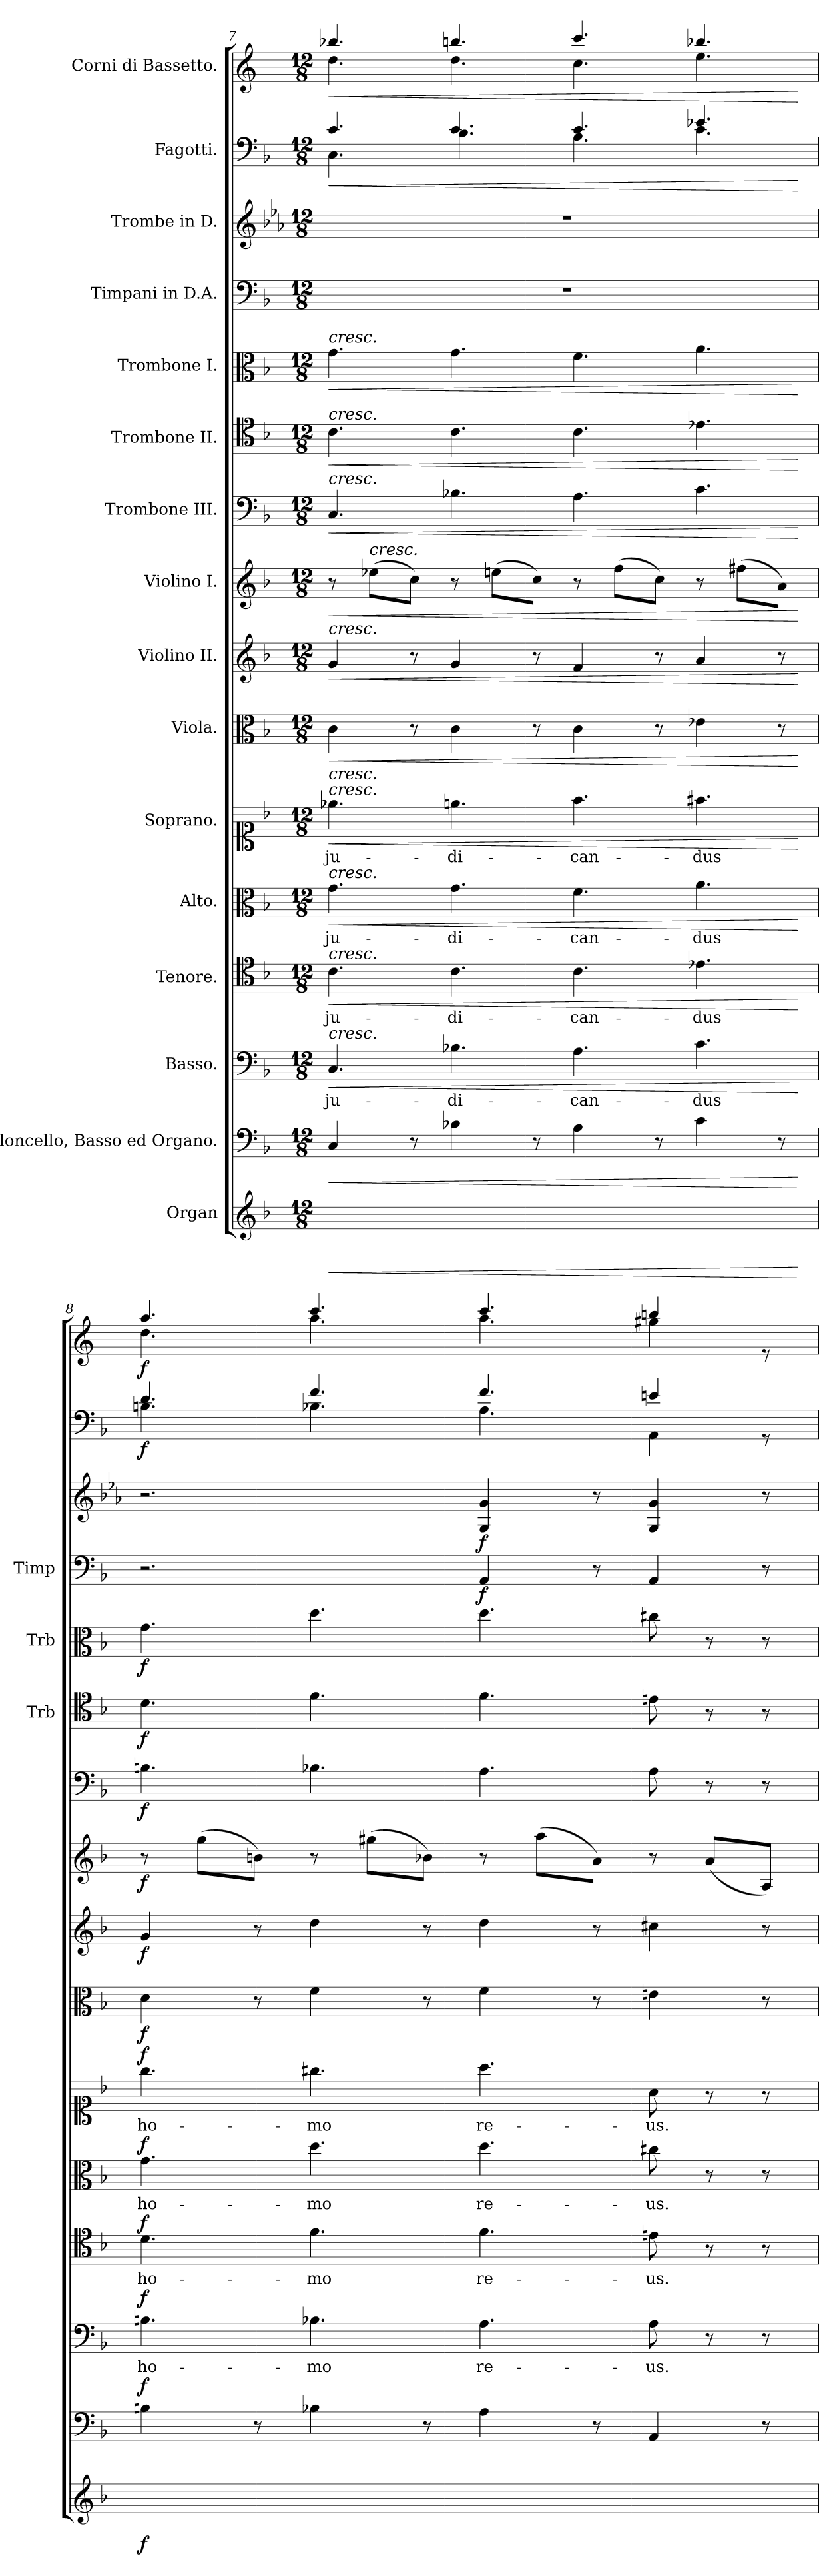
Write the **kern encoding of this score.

**kern	**dynam	**kern	**dynam	**kern	**text	**dynam	**kern	**text	**dynam	**kern	**text	**dynam	**kern	**text	**dynam	**kern	**dynam	**kern	**dynam	**kern	**dynam	**kern	**dynam	**kern	**dynam	**kern	**dynam	**kern	**dynam	**kern	**dynam	**kern	**dynam	**kern	**dynam
*part16	*part16	*part15	*part15	*part14	*part14	*part14	*part13	*part13	*part13	*part12	*part12	*part12	*part11	*part11	*part11	*part10	*part10	*part9	*part9	*part8	*part8	*part7	*part7	*part6	*part6	*part5	*part5	*part4	*part4	*part3	*part3	*part2	*part2	*part1	*part1
*staff16	*staff16	*staff15	*staff15	*staff14	*staff14	*staff14	*staff13	*staff13	*staff13	*staff12	*staff12	*staff12	*staff11	*staff11	*staff11	*staff10	*staff10	*staff9	*staff9	*staff8	*staff8	*staff7	*staff7	*staff6	*staff6	*staff5	*staff5	*staff4	*staff4	*staff3	*staff3	*staff2	*staff2	*staff1	*staff1
*I"Organ	*	*I"Violoncello, Basso ed Organo.	*	*I"Basso.	*	*	*I"Tenore.	*	*	*I"Alto.	*	*	*I"Soprano.	*	*	*I"Viola.	*	*I"Violino II.	*	*I"Violino I.	*	*I"Trombone III.	*	*I"Trombone II.	*	*I"Trombone I.	*	*I"Timpani in D.A.	*	*I"Trombe in D.	*	*I"Fagotti.	*	*I"Corni di Bassetto.	*
*	*	*	*	*	*	*	*	*	*	*	*	*	*	*	*	*	*	*	*	*	*	*	*	*I'Trb	*	*I'Trb	*	*I'Timp	*	*	*	*	*	*	*
*clefG2	*	*clefF4	*	*clefF4	*	*	*clefC4	*	*	*clefC3	*	*	*clefC1	*	*	*clefC3	*	*clefG2	*	*clefG2	*	*clefF4	*	*clefC4	*	*clefC3	*	*clefF4	*	*clefG2	*	*clefF4	*	*clefG2	*
*	*	*	*	*	*	*	*	*	*	*	*	*	*	*	*	*	*	*	*	*	*	*	*	*	*	*	*	*	*	*ITrd-1c-2	*	*	*	*ITrd4c7	*
*k[b-]	*	*k[b-]	*	*k[b-]	*	*	*k[b-]	*	*	*k[b-]	*	*	*k[b-]	*	*	*k[b-]	*	*k[b-]	*	*k[b-]	*	*k[b-]	*	*k[b-]	*	*k[b-]	*	*k[b-]	*	*k[b-]	*	*k[b-]	*	*k[b-]	*
*M12/8	*	*M12/8	*	*M12/8	*	*	*M12/8	*	*	*M12/8	*	*	*M12/8	*	*	*M12/8	*	*M12/8	*	*M12/8	*	*M12/8	*	*M12/8	*	*M12/8	*	*M12/8	*	*M12/8	*	*M12/8	*	*M12/8	*
=7	=7	=7	=7	=7	=7	=7	=7	=7	=7	=7	=7	=7	=7	=7	=7	=7	=7	=7	=7	=7	=7	=7	=7	=7	=7	=7	=7	=7	=7	=7	=7	=7	=7	=7	=7
!	!	!	!	!	!	!	!	!	!	!	!	!	!	!	!	!	!	!	!	!	!	!	!	!	!	!	!	!	!	!	!	!	!	!LO:TX:a:i:t=cresc.	!
!	!	!	!	!	!	!	!	!	!	!	!	!	!	!	!	!	!	!	!	!	!	!	!	!	!	!	!	!	!	!	!	!LO:TX:b:i:t=cresc.	!	!	!
!	!	!	!	!	!	!	!	!	!	!	!	!	!	!	!	!	!	!	!	!	!	!	!	!	!	!LO:TX:a:i:t=cresc.	!	!	!	!	!	!	!	!	!
!	!	!	!	!	!	!	!	!	!	!	!	!	!	!	!	!	!	!	!	!	!	!	!	!LO:TX:a:i:t=cresc.	!	!	!	!	!	!	!	!	!	!	!
!	!	!	!	!	!	!	!	!	!	!	!	!	!	!	!	!	!	!	!	!	!	!LO:TX:a:i:t=cresc.	!	!	!	!	!	!	!	!	!	!	!	!	!
!	!	!	!	!	!	!	!	!	!	!	!	!	!	!	!	!	!	!LO:TX:a:i:t=cresc.	!	!	!	!	!	!	!	!	!	!	!	!	!	!	!	!	!
!	!	!	!	!	!	!	!	!	!	!	!	!	!	!	!	!LO:TX:b:i:t=cresc.	!	!	!	!	!	!	!	!	!	!	!	!	!	!	!	!	!	!	!
!	!	!	!	!	!	!	!	!	!	!	!	!	!LO:TX:a:i:t=cresc.	!	!	!	!	!	!	!	!	!	!	!	!	!	!	!	!	!	!	!	!	!	!
!	!	!	!	!	!	!	!	!	!	!LO:TX:a:i:t=cresc.	!	!	!	!	!	!	!	!	!	!	!	!	!	!	!	!	!	!	!	!	!	!	!	!	!
!	!	!	!	!	!	!	!LO:TX:a:i:t=cresc.	!	!	!	!	!	!	!	!	!	!	!	!	!	!	!	!	!	!	!	!	!	!	!	!	!	!	!	!
!	!	!	!	!LO:TX:a:i:t=cresc.	!	!	!	!	!	!	!	!	!	!	!	!	!	!	!	!	!	!	!	!	!	!	!	!	!	!	!	!	!	!	!
!	!	!LO:TX:a:i:t=cresc.	!	!	!	!	!	!	!	!	!	!	!	!	!	!	!	!	!	!	!	!	!	!	!	!	!	!	!	!	!	!	!	!	!
!	!LO:HP:b	!	!LO:HP:b	!	!LO:LY:b	!LO:HP:b	!	!LO:LY:b	!LO:HP:b	!	!LO:LY:b	!LO:HP:b	!	!LO:LY:b	!LO:HP:b	!	!LO:HP:b	!	!LO:HP:b	!	!LO:HP:b	!	!LO:HP:b	!	!LO:HP:b	!	!LO:HP:b	!	!	!	!	!	!LO:HP:b	!	!LO:HP:b
*	*	*^	*	*	*	*	*	*	*	*	*	*	*	*	*	*	*	*	*	*	*	*	*	*	*	*	*	*	*	*	*	*^	*	*^	*
4C/yy	<	4C/	4CC/yy	<	4.C/	ju-	<	4.c\	ju-	<	4.g\	ju-	<	4.ee-X\	ju-	<	4c\	<	4g/	<	8r	<	4.C/	<	4.c\	<	4.g\	<	1.r	.	1.r	.	4.c/	4.C\	<	4.ee-X/	4.g\	<
!	!	!	!	!	!	!	!	!	!	!	!	!	!	!	!	!	!	!	!	!	!LO:TX:a:i:t=cresc.	!	!	!	!	!	!	!	!	!	!	!	!	!	!	!	!	!
.	.	.	.	.	.	.	.	.	.	.	.	.	.	.	.	.	.	.	.	.	(>8ee-X\L	.	.	.	.	.	.	.	.	.	.	.	.	.	.	.	.	.
8ryy	.	8r	8ryy	.	.	.	.	.	.	.	.	.	.	.	.	.	8r	.	8r	.	8cc\J)	.	.	.	.	.	.	.	.	.	.	.	.	.	.	.	.	.
!	!	!	!	!	!	!LO:LY:b	!	!	!LO:LY:b	!	!	!LO:LY:b	!	!	!LO:LY:b	!	!	!	!	!	!	!	!	!	!	!	!	!	!	!	!	!	!	!	!	!	!	!
4B-X\yy	.	4B-X\	4BB-X\yy	.	4.B-X\	-di-	.	4.c\	-di-	.	4.g\	-di-	.	4.een\	-di-	.	4c\	.	4g/	.	8r	.	4.B-X\	.	4.c\	.	4.g\	.	.	.	.	.	4.c/	4.B-\	.	4.een/	4.g\	.
.	.	.	.	.	.	.	.	.	.	.	.	.	.	.	.	.	.	.	.	.	(>8een\L	.	.	.	.	.	.	.	.	.	.	.	.	.	.	.	.	.
8ryy	.	8r	8ryy	.	.	.	.	.	.	.	.	.	.	.	.	.	8r	.	8r	.	8cc\J)	.	.	.	.	.	.	.	.	.	.	.	.	.	.	.	.	.
!	!	!	!	!	!	!LO:LY:b	!	!	!LO:LY:b	!	!	!LO:LY:b	!	!	!LO:LY:b	!	!	!	!	!	!	!	!	!	!	!	!	!	!	!	!	!	!	!	!	!	!	!
4A\yy	.	4A\	4AA\yy	.	4.A\	-can-	.	4.c\	-can-	.	4.f\	-can-	.	4.ff\	-can-	.	4c\	.	4f/	.	8r	.	4.A\	.	4.c\	.	4.f\	.	.	.	.	.	4.c/	4.A\	.	4.ff/	4.f\	.
.	.	.	.	.	.	.	.	.	.	.	.	.	.	.	.	.	.	.	.	.	(>8ff\L	.	.	.	.	.	.	.	.	.	.	.	.	.	.	.	.	.
8ryy	.	8r	8ryy	.	.	.	.	.	.	.	.	.	.	.	.	.	8r	.	8r	.	8cc\J)	.	.	.	.	.	.	.	.	.	.	.	.	.	.	.	.	.
!	!	!	!	!	!	!LO:LY:b	!	!	!LO:LY:b	!	!	!LO:LY:b	!	!	!LO:LY:b	!	!	!	!	!	!	!	!	!	!	!	!	!	!	!	!	!	!	!	!	!	!	!
4c\yy	.	4c\	4C\yy	.	4.c\	-dus	.	4.e-X\	-dus	.	4.a\	-dus	.	4.ff#X\	-dus	.	4e-X\	.	4a/	.	8r	.	4.c\	.	4.e-X\	.	4.a\	.	.	.	.	.	4.e-X/	4.c\	.	4.ee-X/	4.a\	.
.	.	.	.	.	.	.	.	.	.	.	.	.	.	.	.	.	.	.	.	.	(>8ff#X\L	.	.	.	.	.	.	.	.	.	.	.	.	.	.	.	.	.
8ryy	.	8r	8ryy	.	.	.	.	.	.	.	.	.	.	.	.	.	8r	.	8r	.	8a\J)	.	.	.	.	.	.	.	.	.	.	.	.	.	.	.	.	.
*	*	*	*	*	*	*	*	*	*	*	*	*	*	*	*	*	*	*	*	*	*	*	*	*	*	*	*	*	*	*	*	*	*v	*v	*	*	*	*
*	*	*v	*v	*	*	*	*	*	*	*	*	*	*	*	*	*	*	*	*	*	*	*	*	*	*	*	*	*	*	*	*	*	*	*	*v	*v	*
.	[	.	[	.	.	[	.	.	[	.	.	[	.	.	[	.	[	.	[	.	[	.	[	.	[	.	[	.	.	.	.	.	[	.	[
!!LO:PB:g=z
=8	=8	=8	=8	=8	=8	=8	=8	=8	=8	=8	=8	=8	=8	=8	=8	=8	=8	=8	=8	=8	=8	=8	=8	=8	=8	=8	=8	=8	=8	=8	=8	=8	=8	=8	=8
*	*	*^	*	*	*	*	*	*	*	*	*	*	*	*	*	*	*	*	*	*	*	*	*	*	*	*	*	*	*	*	*	*	*	*	*
!	!LO:DY:b	!	!	!LO:DY:a	!	!LO:LY:b	!LO:DY:a	!	!LO:LY:b	!LO:DY:a	!	!LO:LY:b	!LO:DY:a	!	!LO:LY:b	!LO:DY:a	!	!LO:DY:b	!	!LO:DY:b	!	!LO:DY:b	!	!LO:DY:b	!	!LO:DY:b	!	!LO:DY:b	!	!	!	!	!	!LO:DY:b	!	!LO:DY:b
*	*	*	*	*	*	*	*	*	*	*	*	*	*	*	*	*	*	*	*	*	*	*	*	*	*	*	*	*	*	*	*	*	*^	*	*^	*
4Bn\yy 4d\yy 4g\yy	f	4Bn\	4BBn\yy	f	4.Bn\	ho-	f	4.d\	ho-	f	4.g\	ho-	f	4.gg\	ho-	f	4d\	f	4g/	f	8r	f	4.Bn\	f	4.d\	f	4.g\	f	2.r	.	2.r	.	4.d/	4.Bn\	f	4.dd/	4.g\	f
.	.	.	.	.	.	.	.	.	.	.	.	.	.	.	.	.	.	.	.	.	(>8gg\L	.	.	.	.	.	.	.	.	.	.	.	.	.	.	.	.	.
8ryy	.	8r	8ryy	.	.	.	.	.	.	.	.	.	.	.	.	.	8r	.	8r	.	8bn\J)	.	.	.	.	.	.	.	.	.	.	.	.	.	.	.	.	.
!	!	!	!	!	!	!LO:LY:b	!	!	!LO:LY:b	!	!	!LO:LY:b	!	!	!LO:LY:b	!	!	!	!	!	!	!	!	!	!	!	!	!	!	!	!	!	!	!	!	!	!	!
4B-X\yy 4d\yy 4g#X\yy	.	4B-X\	4BB-X\yy	.	4.B-X\	-mo	.	4.f\	-mo	.	4.dd\	-mo	.	4.gg#X\	-mo	.	4f\	.	4dd\	.	8r	.	4.B-X\	.	4.f\	.	4.dd\	.	.	.	.	.	4.f/	4.B-X\	.	4.ff/	4.dd\	.
.	.	.	.	.	.	.	.	.	.	.	.	.	.	.	.	.	.	.	.	.	(>8gg#X\L	.	.	.	.	.	.	.	.	.	.	.	.	.	.	.	.	.
8ryy	.	8r	8ryy	.	.	.	.	.	.	.	.	.	.	.	.	.	8r	.	8r	.	8b-X\J)	.	.	.	.	.	.	.	.	.	.	.	.	.	.	.	.	.
!	!	!	!	!	!	!LO:LY:b	!	!	!LO:LY:b	!	!	!LO:LY:b	!	!	!LO:LY:b	!	!	!	!	!	!	!	!	!	!	!	!	!	!	!LO:DY:b	!	!LO:DY:b	!	!	!	!	!	!
4A\yy 4d\yy 4f\yy	.	4A\	4AA\yy	.	4.A\	re-	.	4.f\	re-	.	4.dd\	re-	.	4.aa\	re-	.	4f\	.	4dd\	.	8r	.	4.A\	.	4.f\	.	4.dd\	.	4AA/	f	4A/ 4a/	f	4.f/	4.A\	.	4.ff/	4.dd\	.
.	.	.	.	.	.	.	.	.	.	.	.	.	.	.	.	.	.	.	.	.	(>8aa\L	.	.	.	.	.	.	.	.	.	.	.	.	.	.	.	.	.
8ryy	.	8r	8ryy	.	.	.	.	.	.	.	.	.	.	.	.	.	8r	.	8r	.	8a\J)	.	.	.	.	.	.	.	8r	.	8r	.	.	.	.	.	.	.
!	!	!	!	!	!	!LO:LY:b	!	!	!LO:LY:b	!	!	!LO:LY:b	!	!	!LO:LY:b	!	!	!	!	!	!	!	!	!	!	!	!	!	!	!	!	!	!	!	!	!	!	!LO:DY:a
4AA\yy 4A\yy 4c#X\yy 4e\yy	.	4AA/	4AAA/yy	.	8A\	-us.	.	8en\	-us.	.	8cc#X\	-us.	.	8a\	-us.	.	4en\	.	4cc#X\	.	8r	.	8A\	.	8en\	.	8cc#X\	.	4AA/	.	4A/ 4a/	.	4en/	4AA\	.	4een/	4cc#X\	other-dynamics
.	.	.	.	.	8r	.	.	8r	.	.	8r	.	.	8r	.	.	.	.	.	.	(<8a/L	.	8r	.	8r	.	8r	.	.	.	.	.	.	.	.	.	.	.
8ryy	.	8r	8ryy	.	8r	.	.	8r	.	.	8r	.	.	8r	.	.	8r	.	8r	.	8A/J)	.	8r	.	8r	.	8r	.	8r	.	8r	.	8rGG	8ryy	.	8re	8ryy	.
*	*	*	*	*	*	*	*	*	*	*	*	*	*	*	*	*	*	*	*	*	*	*	*	*	*	*	*	*	*	*	*	*	*v	*v	*	*	*	*
*	*	*v	*v	*	*	*	*	*	*	*	*	*	*	*	*	*	*	*	*	*	*	*	*	*	*	*	*	*	*	*	*	*	*	*	*v	*v	*
=	=	=	=	=	=	=	=	=	=	=	=	=	=	=	=	=	=	=	=	=	=	=	=	=	=	=	=	=	=	=	=	=	=	=	=
*-	*-	*-	*-	*-	*-	*-	*-	*-	*-	*-	*-	*-	*-	*-	*-	*-	*-	*-	*-	*-	*-	*-	*-	*-	*-	*-	*-	*-	*-	*-	*-	*-	*-	*-	*-
